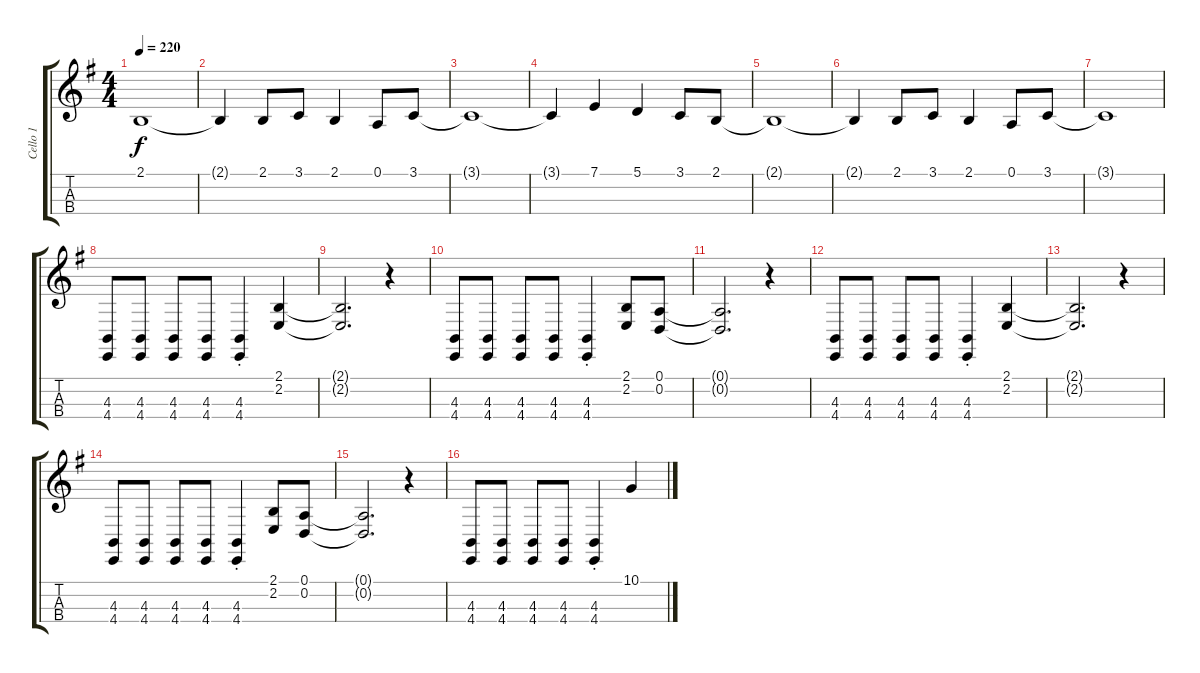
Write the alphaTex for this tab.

\track ("Cello 1" "Cello 1") {instrument cello}
\staff {score tabs}
\tuning (A3 D3 G2 C2) {hide}
\ts (4 4)
\tempo 220
\clef g2
\ks g
2.1{t}.1{dy f} |
2.1{t}.4 2.1.8 3.1.8 2.1.4 0.1.8 3.1.8 |
3.1{t}.1 |
3.1{t}.4 7.1.4 5.1.4 3.1.8 2.1.8 |
2.1{t}.1 |
2.1{t}.4 2.1.8 3.1.8 2.1.4 0.1.8 3.1.8 |
3.1{t}.1 |
(4.3 4.4).8 (4.3 4.4).8 (4.3 4.4).8 (4.3 4.4).8 (4.3{st} 4.4{st}).4 (2.1 2.2).4 |
(2.1{t} 2.2{t}).2{d} r.4 |
(4.3 4.4).8 (4.3 4.4).8 (4.3 4.4).8 (4.3 4.4).8 (4.3{st} 4.4{st}).4 (2.1 2.2).8 (0.1 0.2).8 |
(0.1{t} 0.2{t}).2{d} r.4 |
(4.3 4.4).8 (4.3 4.4).8 (4.3 4.4).8 (4.3 4.4).8 (4.3{st} 4.4{st}).4 (2.1 2.2).4 |
(2.1{t} 2.2{t}).2{d} r.4 |
(4.3 4.4).8 (4.3 4.4).8 (4.3 4.4).8 (4.3 4.4).8 (4.3{st} 4.4{st}).4 (2.1 2.2).8 (0.1 0.2).8 |
(0.1{t} 0.2{t}).2{d} r.4 |
(4.3 4.4).8 (4.3 4.4).8 (4.3 4.4).8 (4.3 4.4).8 (4.3{st} 4.4{st}).4 10.1.4
